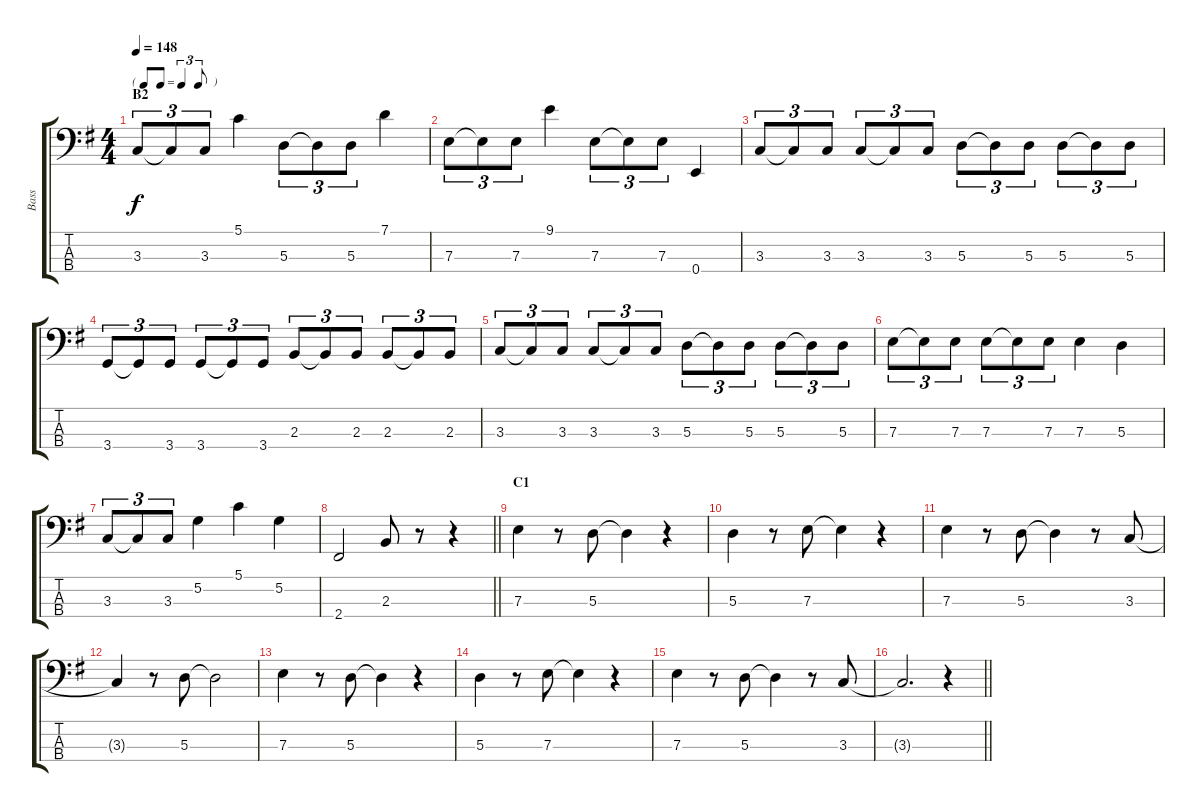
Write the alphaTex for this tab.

\track ("Bass" "Bass") {instrument electricbasspick}
\staff {score tabs}
\tuning (G2 D2 A1 E1) {hide}
\ts (4 4)
\tf triplet8th
\section ("" "B2")
\tempo 148
\clef f4
\ks g
3.3.8{tu (3 2) dy f} 3.3{t}.8{tu (3 2)} 3.3.8{tu (3 2)} 5.1.4 5.3.8{tu (3 2)} 5.3{t}.8{tu (3 2)} 5.3.8{tu (3 2)} 7.1.4 |
7.3.8{tu (3 2)} 7.3{t}.8{tu (3 2)} 7.3.8{tu (3 2)} 9.1.4 7.3.8{tu (3 2)} 7.3{t}.8{tu (3 2)} 7.3.8{tu (3 2)} 0.4.4 |
3.3.8{tu (3 2)} 3.3{t}.8{tu (3 2)} 3.3.8{tu (3 2)} 3.3.8{tu (3 2)} 3.3{t}.8{tu (3 2)} 3.3.8{tu (3 2)} 5.3.8{tu (3 2)} 5.3{t}.8{tu (3 2)} 5.3.8{tu (3 2)} 5.3.8{tu (3 2)} 5.3{t}.8{tu (3 2)} 5.3.8{tu (3 2)} |
3.4.8{tu (3 2)} 3.4{t}.8{tu (3 2)} 3.4.8{tu (3 2)} 3.4.8{tu (3 2)} 3.4{t}.8{tu (3 2)} 3.4.8{tu (3 2)} 2.3.8{tu (3 2)} 2.3{t}.8{tu (3 2)} 2.3.8{tu (3 2)} 2.3.8{tu (3 2)} 2.3{t}.8{tu (3 2)} 2.3.8{tu (3 2)} |
3.3.8{tu (3 2)} 3.3{t}.8{tu (3 2)} 3.3.8{tu (3 2)} 3.3.8{tu (3 2)} 3.3{t}.8{tu (3 2)} 3.3.8{tu (3 2)} 5.3.8{tu (3 2)} 5.3{t}.8{tu (3 2)} 5.3.8{tu (3 2)} 5.3.8{tu (3 2)} 5.3{t}.8{tu (3 2)} 5.3.8{tu (3 2)} |
7.3.8{tu (3 2)} 7.3{t}.8{tu (3 2)} 7.3.8{tu (3 2)} 7.3.8{tu (3 2)} 7.3{t}.8{tu (3 2)} 7.3.8{tu (3 2)} 7.3.4 5.3.4 |
3.3.8{tu (3 2)} 3.3{t}.8{tu (3 2)} 3.3.8{tu (3 2)} 5.2.4 5.1.4 5.2.4 |
\barLineRight lightlight
2.4.2 2.3.8 r.8 r.4 |
\section ("" "C1")
7.3.4 r.8 5.3.8 5.3{t}.4 r.4 |
5.3.4 r.8 7.3.8 7.3{t}.4 r.4 |
7.3.4 r.8 5.3.8 5.3{t}.4 r.8 3.3.8 |
3.3{t}.4 r.8 5.3.8 5.3{t}.2 |
7.3.4 r.8 5.3.8 5.3{t}.4 r.4 |
5.3.4 r.8 7.3.8 7.3{t}.4 r.4 |
7.3.4 r.8 5.3.8 5.3{t}.4 r.8 3.3.8 |
\barLineRight lightlight
3.3{t}.2{d} r.4
